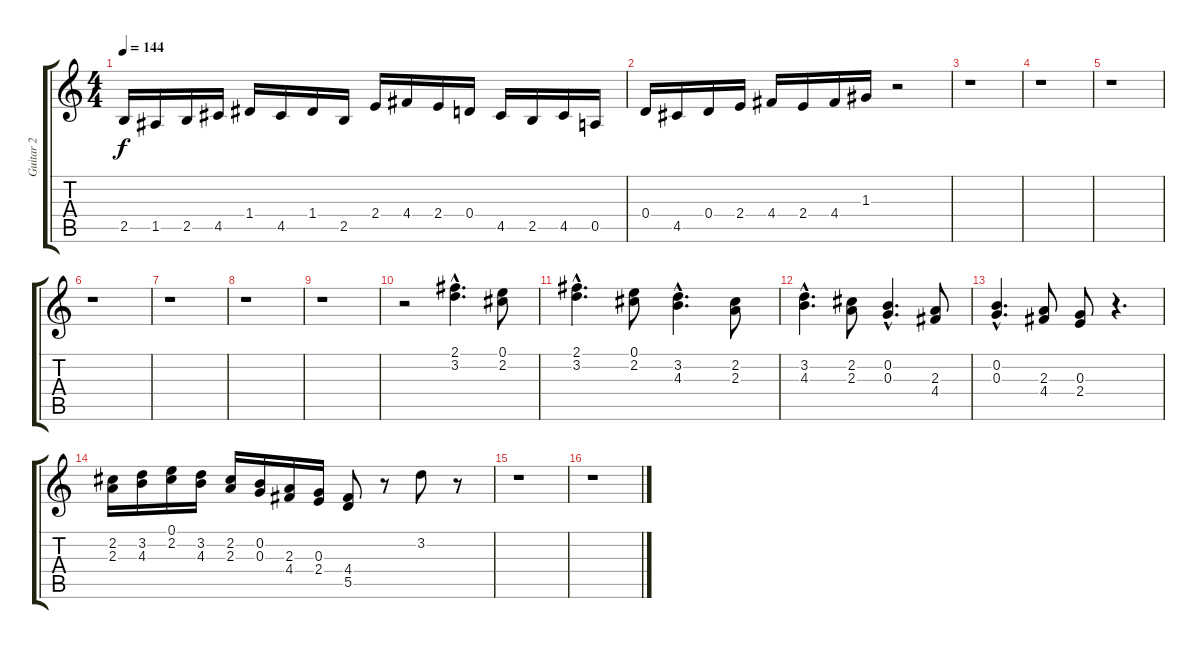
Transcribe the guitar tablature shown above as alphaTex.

\track ("Guitar 2" "Guitar 2") {instrument acousticguitarnylon}
\staff {score tabs}
\tuning (E4 B3 G3 D3 A2 E2) {hide}
\ts (4 4)
\tempo 144
\clef g2
\ks c
2.5.16{dy f} 1.5.16 2.5.16 4.5.16 1.4.16 4.5.16 1.4.16 2.5.16 2.4.16 4.4.16 2.4.16 0.4.16 4.5.16 2.5.16 4.5.16 0.5.16 |
0.4.16 4.5.16 0.4.16 2.4.16 4.4.16 2.4.16 4.4.16 1.3.16 r.2 |
r.1 |
r.1 |
r.1 |
r.1 |
r.1 |
r.1 |
r.1 |
r.2 (2.1{hac} 3.2{hac}).4{d} (0.1 2.2).8 |
(2.1{hac} 3.2{hac}).4{d} (0.1 2.2).8 (3.2{hac} 4.3{hac}).4{d} (2.2 2.3).8 |
(3.2{hac} 4.3{hac}).4{d} (2.2 2.3).8 (0.2{hac} 0.3{hac}).4{d} (2.3 4.4).8 |
(0.2{hac} 0.3{hac}).4{d} (2.3 4.4).8 (0.3 2.4).8 r.4{d} |
(2.2 2.3).16 (3.2 4.3).16 (0.1 2.2).16 (3.2 4.3).16 (2.2 2.3).16 (0.2 0.3).16 (2.3 4.4).16 (0.3 2.4).16 (4.4 5.5).8 r.8 3.2.8 r.8 |
r.1 |
r.1
